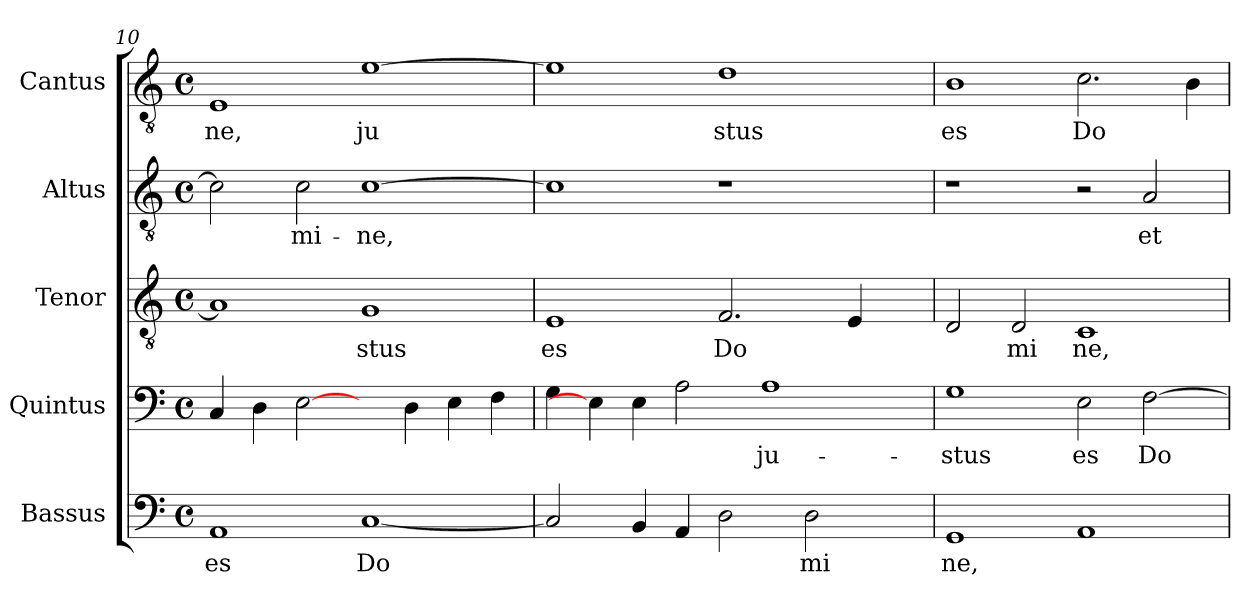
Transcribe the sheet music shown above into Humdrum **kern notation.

**kern	**text	**kern	**text	**kern	**text	**kern	**text	**kern	**text
*part5	*part5	*part4	*part4	*part3	*part3	*part2	*part2	*part1	*part1
*staff5	*staff5	*staff4	*staff4	*staff3	*staff3	*staff2	*staff2	*staff1	*staff1
*I"Bassus	*	*I"Quintus	*	*I"Tenor	*	*I"Altus	*	*I"Cantus	*
*clefF4	*	*clefF4	*	*clefGv2	*	*clefGv2	*	*clefGv2	*
*M4/4	*	*M4/4	*	*M4/4	*	*M4/4	*	*M4/4	*
*met(c)	*	*met(c)	*	*met(c)	*	*met(c)	*	*met(c)	*
=10	=10	=10	=10	=10	=10	=10	=10	=10	=10
!	!LO:LY:b:cj	!	!	!	!	!	!	!	!LO:LY:b:cj
1AA	es	4C/	.	1A]	.	2c\]	.	1E	ne,
.	.	4D\	.	.	.	.	.	.	.
!	!	!	!	!	!	!	!LO:LY:b:cj	!	!
.	.	[2E\	.	.	.	2c\	-mi-	.	.
!	!LO:LY:b:cj	!	!	!	!LO:LY:b:cj	!	!LO:LY:b:cj	!	!LO:LY:b:cj
[<1C	Do	4ryy	.	1G	stus	[>1c	-ne,	[>1e	ju
.	.	4D\	.	.	.	.	.	.	.
.	.	4E\	.	.	.	.	.	.	.
.	.	4F\	.	.	.	.	.	.	.
=11	=11	=11	=11	=11	=11	=11	=11	=11	=11
!	!	!	!	!	!LO:LY:b:cj	!	!	!	!
2C/]	.	4G\	.	1E	es	1c]	.	1e]	.
.	.	4E\]	.	.	.	.	.	.	.
4BB/	.	4E\	.	.	.	.	.	.	.
4AA/	.	2A\	.	.	.	.	.	.	.
!	!	!	!	!	!LO:LY:b	!	!	!	!LO:LY:b:cj
2D\	.	.	.	2.F/	Do	1r	.	1d	stus
!	!	!	!LO:LY:b:cj	!	!	!	!	!	!
.	.	1A	ju-	.	.	.	.	.	.
!	!LO:LY:b:cj	!	!	!	!	!	!	!	!
2D\	mi	.	.	.	.	.	.	.	.
.	.	.	.	4E/	.	.	.	.	.
4ryy	.	.	.	4ryy	.	4ryy	.	4ryy	.
=12	=12	=12	=12	=12	=12	=12	=12	=12	=12
!	!LO:LY:b:cj	!	!LO:LY:b:cj	!	!	!	!	!	!LO:LY:b:cj
1GG	ne,	1G	-stus	2D/	.	1r	.	1B	es
!	!	!	!	!	!LO:LY:b:cj	!	!	!	!
.	.	.	.	2D/	mi	.	.	.	.
!	!	!	!LO:LY:b:cj	!	!LO:LY:b:cj	!	!	!	!LO:LY:b
1AA	.	2E\	es	1C	ne,	2r	.	2.c\	Do
!	!	!	!LO:LY:b	!	!	!	!LO:LY:b:cj	!	!
.	.	[>2F\	Do-	.	.	2A/	et	.	.
.	.	.	.	.	.	.	.	4B\	.
=	=	=	=	=	=	=	=	=	=
*-	*-	*-	*-	*-	*-	*-	*-	*-	*-
